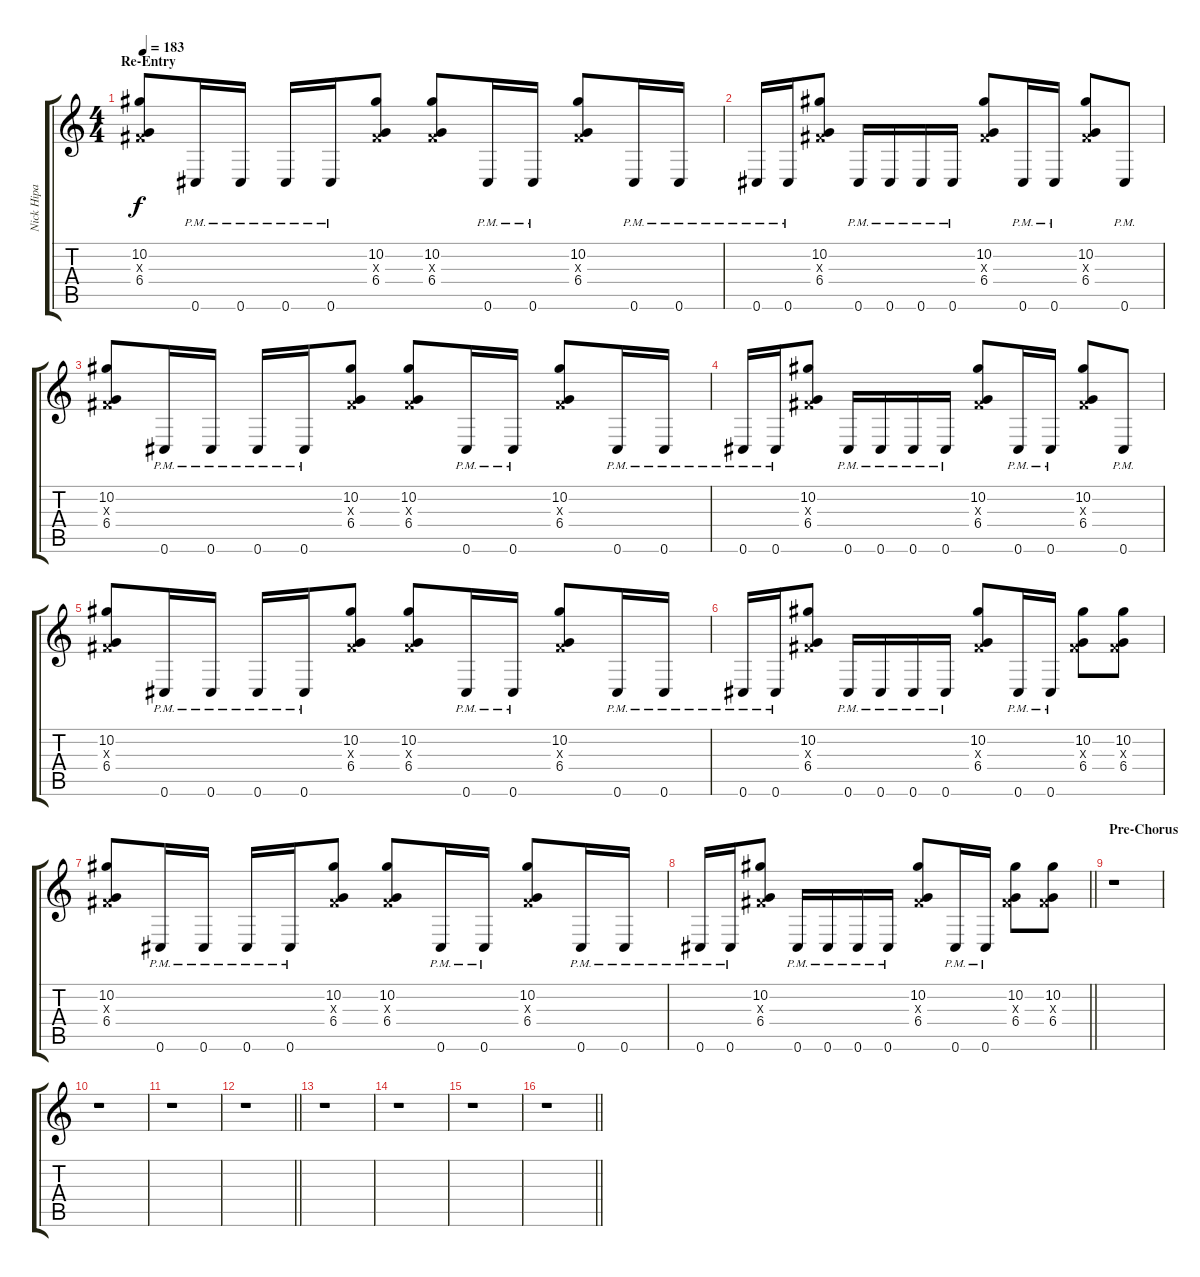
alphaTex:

\track ("Nick Hipa" "Nick Hipa") {instrument distortionguitar}
\staff {score tabs}
\tuning (Eb4 Bb3 Gb3 Db3 Ab2 Db2) {hide}
\ts (4 4)
\section ("" "Re-Entry")
\tempo 183
\clef g2
\ks c
(10.2 0.3{x} 6.4).8{dy f} 0.6{pm}.16 0.6{pm}.16 0.6{pm}.16 0.6{pm}.16 (10.2 0.3{x} 6.4).8 (10.2 0.3{x} 6.4).8 0.6{pm}.16 0.6{pm}.16 (10.2 0.3{x} 6.4).8 0.6{pm}.16 0.6{pm}.16 |
0.6{pm}.16 0.6{pm}.16 (10.2 0.3{x} 6.4).8 0.6{pm}.16 0.6{pm}.16 0.6{pm}.16 0.6{pm}.16 (10.2 0.3{x} 6.4).8 0.6{pm}.16 0.6{pm}.16 (10.2 0.3{x} 6.4).8 0.6{pm}.8 |
(10.2 0.3{x} 6.4).8 0.6{pm}.16 0.6{pm}.16 0.6{pm}.16 0.6{pm}.16 (10.2 0.3{x} 6.4).8 (10.2 0.3{x} 6.4).8 0.6{pm}.16 0.6{pm}.16 (10.2 0.3{x} 6.4).8 0.6{pm}.16 0.6{pm}.16 |
0.6{pm}.16 0.6{pm}.16 (10.2 0.3{x} 6.4).8 0.6{pm}.16 0.6{pm}.16 0.6{pm}.16 0.6{pm}.16 (10.2 0.3{x} 6.4).8 0.6{pm}.16 0.6{pm}.16 (10.2 0.3{x} 6.4).8 0.6{pm}.8 |
(10.2 0.3{x} 6.4).8 0.6{pm}.16 0.6{pm}.16 0.6{pm}.16 0.6{pm}.16 (10.2 0.3{x} 6.4).8 (10.2 0.3{x} 6.4).8 0.6{pm}.16 0.6{pm}.16 (10.2 0.3{x} 6.4).8 0.6{pm}.16 0.6{pm}.16 |
0.6{pm}.16 0.6{pm}.16 (10.2 0.3{x} 6.4).8 0.6{pm}.16 0.6{pm}.16 0.6{pm}.16 0.6{pm}.16 (10.2 0.3{x} 6.4).8 0.6{pm}.16 0.6{pm}.16 (10.2 0.3{x} 6.4).8 (10.2 0.3{x} 6.4).8 |
(10.2 0.3{x} 6.4).8 0.6{pm}.16 0.6{pm}.16 0.6{pm}.16 0.6{pm}.16 (10.2 0.3{x} 6.4).8 (10.2 0.3{x} 6.4).8 0.6{pm}.16 0.6{pm}.16 (10.2 0.3{x} 6.4).8 0.6{pm}.16 0.6{pm}.16 |
\barLineRight lightlight
0.6{pm}.16 0.6{pm}.16 (10.2 0.3{x} 6.4).8 0.6{pm}.16 0.6{pm}.16 0.6{pm}.16 0.6{pm}.16 (10.2 0.3{x} 6.4).8 0.6{pm}.16 0.6{pm}.16 (10.2 0.3{x} 6.4).8 (10.2 0.3{x} 6.4).8 |
\section ("" "Pre-Chorus")
r.1 |
r.1 |
r.1 |
\barLineRight lightlight
r.1 |
r.1 |
r.1 |
r.1 |
\barLineRight lightlight
r.1
